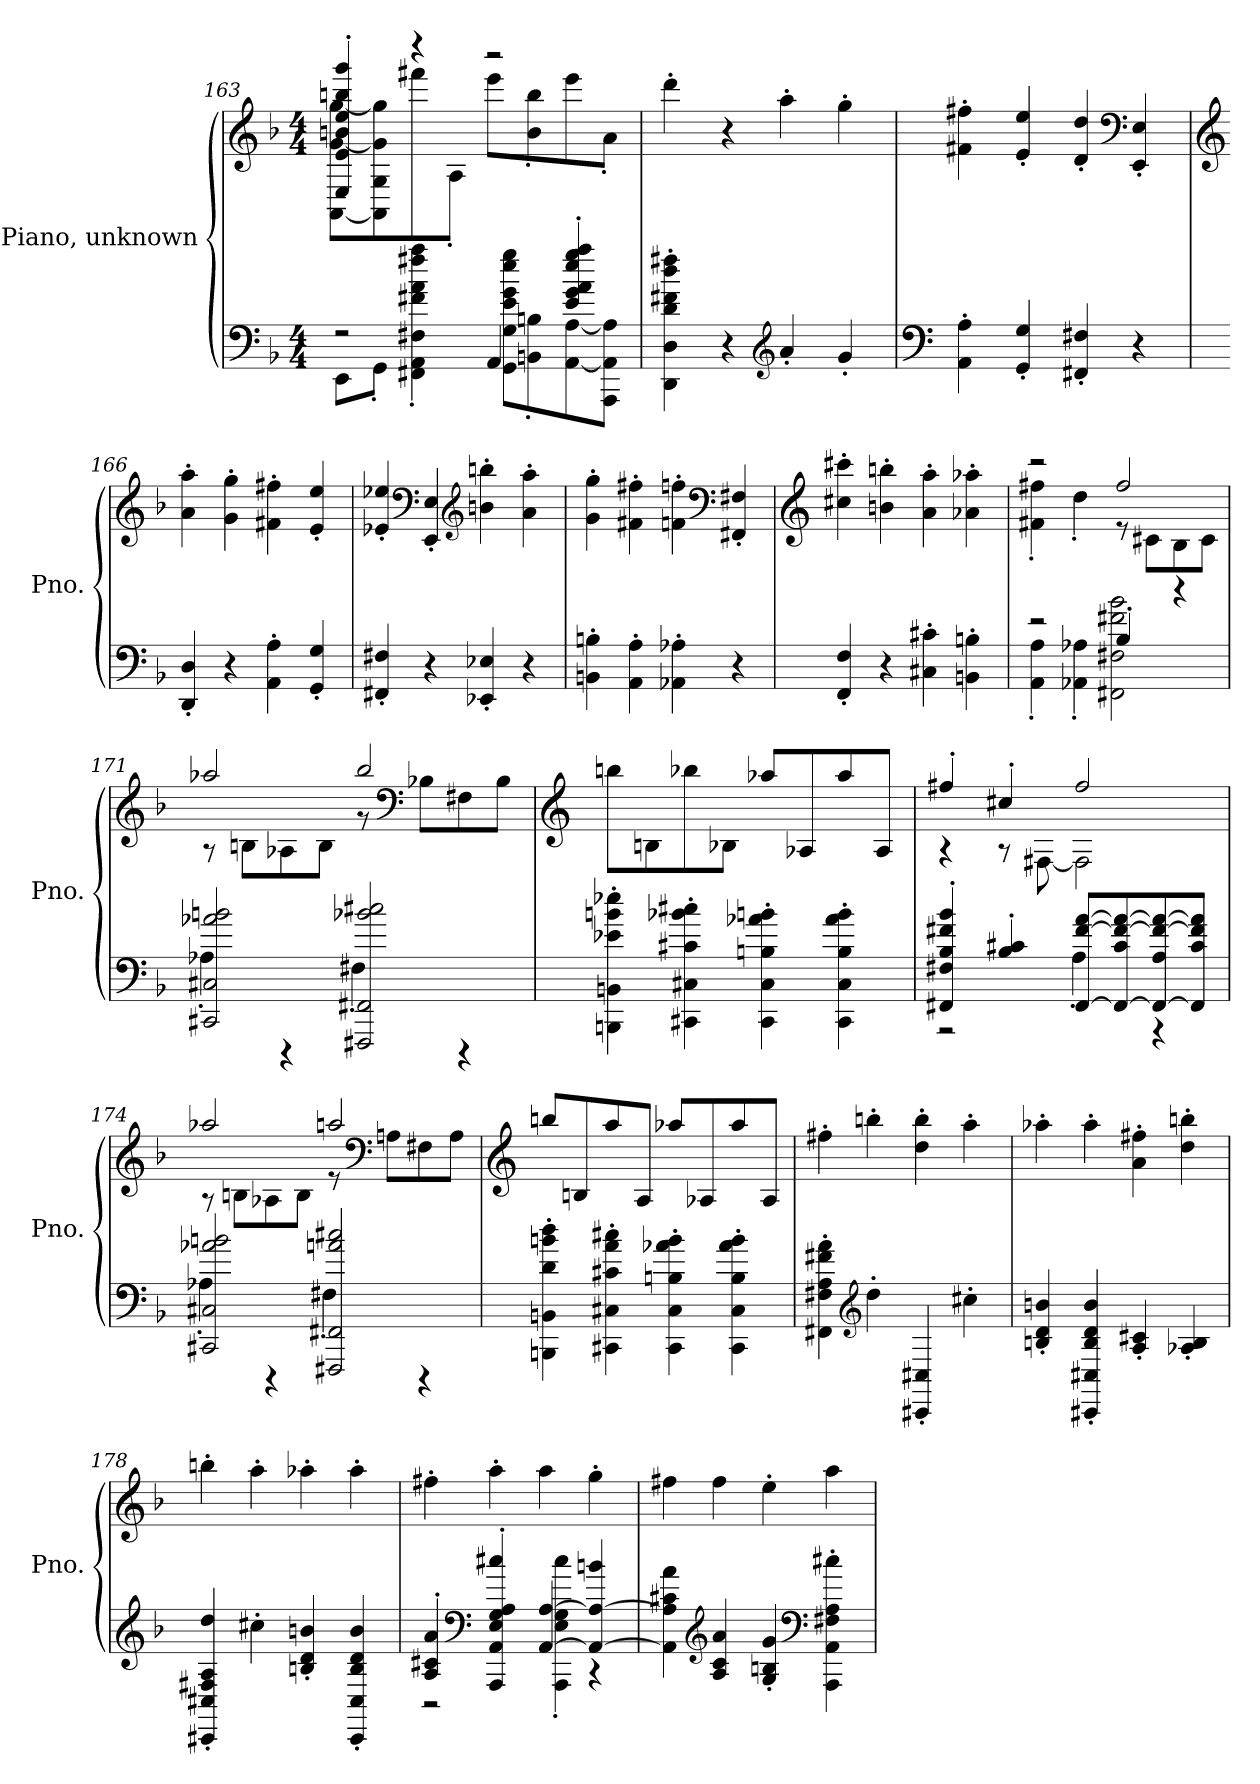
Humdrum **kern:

**kern	**kern
*part1	*part1
*staff2	*staff1
*I"Piano, unknown	*
*I'Pno.	*
*clefF4	*clefG2
*k[b-]	*k[b-]
*M4/4	*M4/4
=163	=163
*^	*^
2r	8EE\L	4E/' 4e/' 4bn/' 4ee/' 4bbn/' 4ggg/'	[8AA\ [8g\ [8gg\L
.	8GG'\J	.	8AA\] 8G\ 8g\] 8gg\]
.	4FF#X\' 4AA\' 4F#X\' 4f#X\' 4a\' 4ff#X\' 4aa\'	4r	8fff#X\
.	.	.	8A'\J
4AA/	8GG\ 8G\ 8e\ 8g\ 8ee\ 8gg\L	2r	8eee\L
.	8BBn\' 8Bn\'	.	8b\' 8bb\'
4e/' 4g/' 4a/' 4ee/' 4gg/' 4aa/'	[8AA\ [8A\	.	8eee\
.	8AAA\ 8AA\] 8A\]J	.	8a'\J
*v	*v	*	*
*	*v	*v
!!LO:LB:g=z
=164	=164
4DD\' 4D\' 4d\' 4f#X\' 4dd\' 4ff#X\'	4ddd'\
4r	4r
*clefG2	*
4a'/	4aa'\
4g'/	4gg'\
=165	=165
*clefF4	*
4AA\' 4A\'	4f#X\' 4ff#X\'
4GG/' 4G/'	4e/' 4ee/'
4FF#X/' 4F#X/'	4d/' 4dd/'
*	*clefF4
4r	4EE/' 4E/'
=166	=166
*	*clefG2
4DD/' 4D/'	4a\' 4aa\'
4r	4g\' 4gg\'
4AA\' 4A\'	4f#X\' 4ff#X\'
4GG/' 4G/'	4e/' 4ee/'
=167	=167
4FF#X/' 4F#X/'	4e-X/' 4ee-X/'
*	*clefF4
4r	4EE/' 4E/'
*	*clefG2
4EE-X/' 4E-X/'	4bn\' 4bbn\'
4r	4a\' 4aa\'
=168	=168
4BBn\' 4Bn\'	4g\' 4gg\'
4AA\' 4A\'	4f#X\' 4ff#X\'
4AA-X\' 4A-X\'	4fn\' 4ffn\'
*	*clefF4
4r	4FF#X/' 4F#X/'
!!LO:LB:g=z
=169	=169
*	*clefG2
4FF/' 4F/'	4cc#X\' 4ccc#X\'
4r	4bn\' 4bbn\'
4C#X\' 4c#X\'	4a\' 4aa\'
4BBn\' 4Bn\'	4a-X\' 4aa-X\'
=170	=170
*^	*^
2r	4AA\' 4A\'	2r	4f#X\' 4ff#X\'
.	4AA-X\' 4A-X\'	.	4dd'\
4B-'/	2FF#X\ 2F#X\ 2f#X\ 2b-\	2ff#/	8r
.	.	.	8c#X\L
4r	.	.	8B-\
.	.	.	8c#\J
=171	=171	=171	=171
2CC#X/ 2C#X/ 2a-X/ 2bn/	4A-X'\	2aa-X/	8r
.	.	.	8Bn\L
.	4r	.	8A-X\
.	.	.	8B\J
2FFF#X/ 2FF#X/ 2b-X/ 2cc#X/	4F#X'\	2bb-/	8r
*	*	*clefF4	*
.	.	.	8B-X\L
.	4r	.	8F#X\
.	.	.	8B-\J
*v	*v	*	*
*	*v	*v
!!LO:LB:g=z
=172	=172
*	*clefG2
4BBBn\' 4BBn\' 4e-X\' 4bn\' 4ee-X\'	8bbn\L
.	8Bn\
4CC#X\' 4C#X\' 4c#X\' 4b-X\' 4cc#X\'	8bb-X\
.	8B-X\J
4CC#\' 4C#\' 4Bn\' 4a-X\' 4bn\'	8aa-X/L
.	8A-X/
4CC#\' 4C#\' 4B\' 4a-\' 4b\'	8aa-/
.	8A-/J
=173	=173
*^	*^
4FF#X/' 4F#X/' 4B-/' 4f#X/' 4b-/'	2r	4ff#X'/	4r
4B-/' 4c#X/'	.	4cc#X'/	8r
.	.	.	[8F#X\
[8FF#/ [8f#/ [8a/L	4A'\	2ff#/	2F#\]
8FF#/_ 8c#/ 8f#/_ 8a/_	.	.	.
8FF#/_ 8A/ 8f#/_ 8a/_	4r	.	.
8FF#/] 8c#/ 8f#/] 8a/]J	.	.	.
=174	=174	=174	=174
2CC#X/ 2C#X/ 2a-X/ 2bn/	4A-X'\	2aa-X/	8r
.	.	.	8Bn\L
.	4r	.	8A-X\
.	.	.	8B\J
2FFF#X/ 2FF#X/ 2an/ 2cc#X/	4F#X'\	2aan/	8r
*	*	*clefF4	*
.	.	.	8An\L
.	4r	.	8F#X\
.	.	.	8A\J
*v	*v	*	*
*	*v	*v
!!LO:PB:g=z
=175	=175
*	*clefG2
4BBBn\' 4BBn\' 4d\' 4bn\' 4dd\'	8bbn/L
.	8Bn/
4CC#X\' 4C#X\' 4c#X\' 4a\' 4cc#X\'	8aa/
.	8A/J
4CC#\' 4C#\' 4Bn\' 4a-X\' 4b\'	8aa-X/L
.	8A-X/
4CC#\' 4C#\' 4B\' 4a-\' 4b\'	8aa-/
.	8A-/J
=176	=176
4FF#X\' 4F#X\' 4A\' 4f#X\' 4a\'	4ff#X'\
*clefG2	*
4dd'\	4bbn'\
4CC#X/' 4C#X/'	4dd\' 4bb\'
4cc#X'\	4aa'\
=177	=177
4Bn/' 4d/' 4bn/'	4aa-X'\
4CC#X/' 4C#X/' 4B/' 4d/' 4b/'	4aa-'\
4A/' 4c#X/'	4a\' 4ff#X\'
4A-X/' 4B/'	4dd\' 4bbn\'
=178	=178
4CC#X/' 4C#X/' 4F#X/' 4A/' 4dd/'	4bbn'\
4cc#X'\	4aa'\
4Bn/' 4d/' 4bn/'	4aa-X'\
4CC#/' 4C#/' 4B/' 4d/' 4b/'	4aa-'\
!!LO:LB:g=z
=179	=179
*^	*
4A/' 4c#X/' 4a/'	2r	4ff#X'\
*clefF4	*	*
4AAA/' 4AA/' 4E/' 4G/' 4A/' 4cc#X/'	.	4aa'\
[4AA/ [4A/	4AAA\' 4E\' 4G\' 4cc#\'	4aa\
4AA/_ 4A/_ 4bn/	4r	4gg'\
*v	*v	*
=180	=180
4AA\] 4A\] 4c#X\ 4a\	4ff#X\
*clefG2	*
4A/ 4c#/ 4a/	4ff#\
4G/' 4Bn/' 4g/'	4ee'\
*clefF4	*
4AAA\' 4AA\' 4F#X\' 4A\' 4cc#X\'	4aa\
=	=
*-	*-
